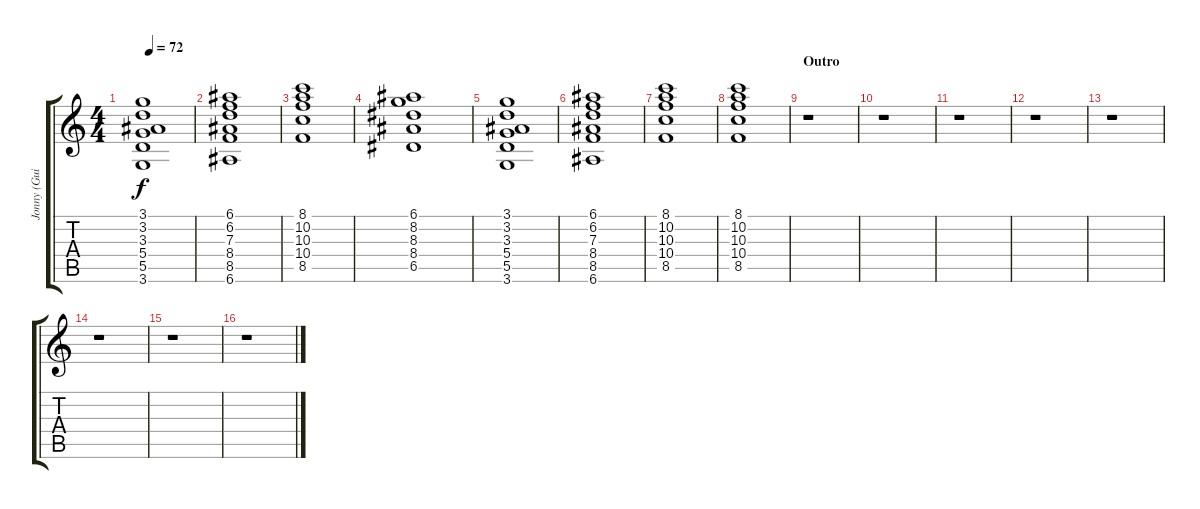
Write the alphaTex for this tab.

\track ("Jonny (Guitar)" "Jonny (Gui") {instrument electricguitarjazz}
\staff {score tabs}
\tuning (E4 B3 G3 D3 A2 E2) {hide}
\ts (4 4)
\tempo 72
\clef g2
\ks c
(3.1 3.2 3.3 5.4 5.5 3.6).1{dy f} |
(6.1 6.2 7.3 8.4 8.5 6.6).1 |
(8.1 10.2 10.3 10.4 8.5).1 |
(6.1 8.2 8.3 8.4 6.5).1 |
(3.1 3.2 3.3 5.4 5.5 3.6).1 |
(6.1 6.2 7.3 8.4 8.5 6.6).1 |
(8.1 10.2 10.3 10.4 8.5).1 |
(8.1 10.2 10.3 10.4 8.5).1 |
\section ("" "Outro")
r.1 |
r.1 |
r.1 |
r.1 |
r.1 |
r.1 |
r.1 |
r.1
